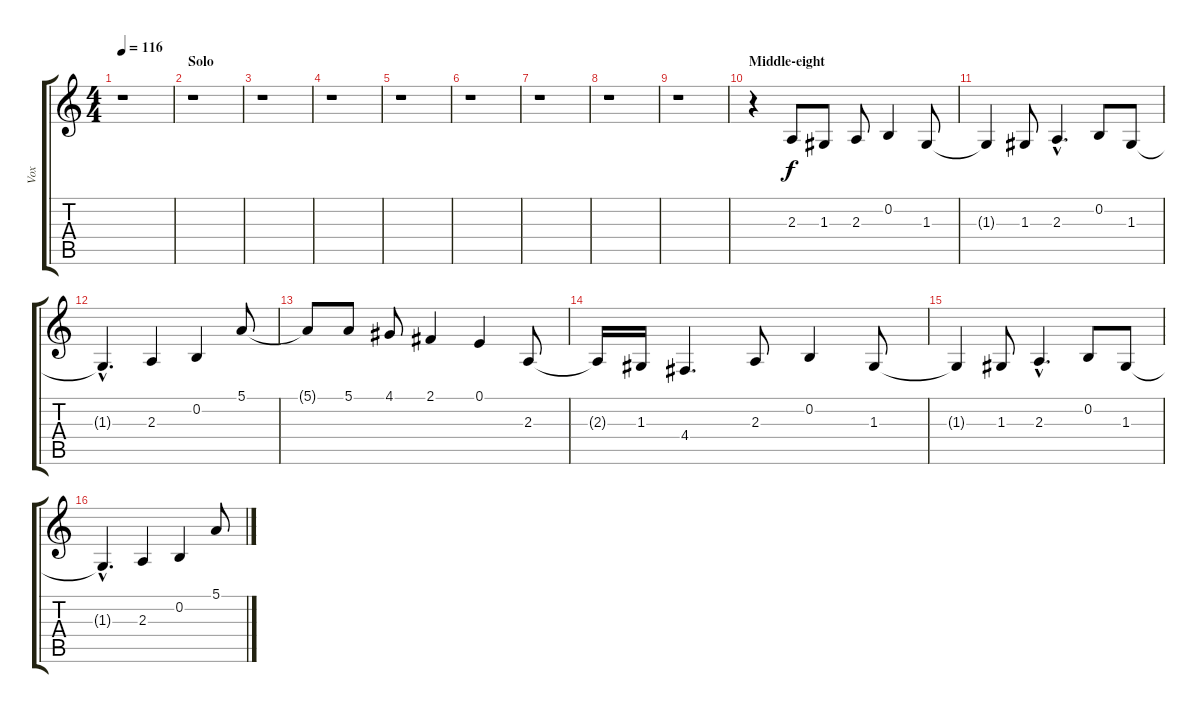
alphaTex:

\track ("Vox" "Vox") {instrument clarinet}
\staff {score tabs}
\tuning (E4 B3 G3 D3 A2 E2) {hide}
\ts (4 4)
\tempo 116
\clef g2
\ks c
r.1{dy f} |
\section ("" "Solo")
r.1 |
r.1 |
r.1 |
r.1 |
r.1 |
r.1 |
r.1 |
r.1 |
\section ("" "Middle-eight")
r.4 2.3.8 1.3.8 2.3.8 0.2.4 1.3.8 |
1.3{t}.4 1.3.8 2.3{hac}.4{d} 0.2.8 1.3.8 |
1.3{hac t}.4{d} 2.3.4 0.2.4 5.1.8 |
5.1{t}.8 5.1.8 4.1.8 2.1.4 0.1.4 2.3.8 |
2.3{t}.16 1.3.16 4.4.4{d} 2.3.8 0.2.4 1.3.8 |
1.3{t}.4 1.3.8 2.3{hac}.4{d} 0.2.8 1.3.8 |
1.3{hac t}.4{d} 2.3.4 0.2.4 5.1.8
